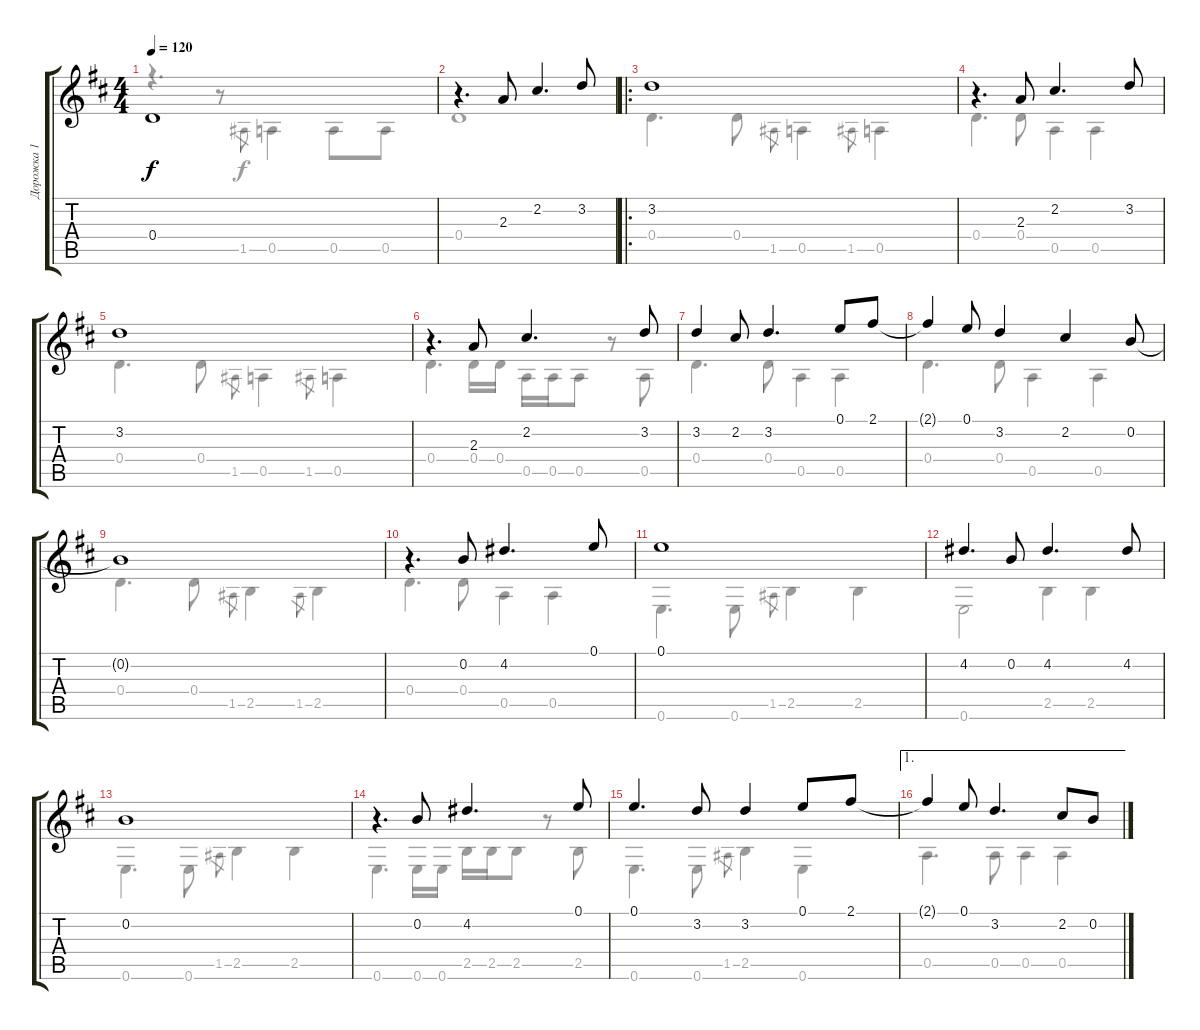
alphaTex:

\track ("Дорожка 1" "Дорожка 1") {instrument acousticguitarnylon}
\staff {score tabs}
\tuning (E4 B3 G3 D3 A2 E2) {hide}
\voice
\ts (4 4)
\tempo 120
\clef g2
\ks d
0.4.1{dy f} |
r.4{d} 2.3.8 2.2.4{d} 3.2.8 |
\ro
3.2.1 |
r.4{d} 2.3.8 2.2.4{d} 3.2.8 |
3.2.1 |
r.4{d} 2.3.8 2.2.4{d} 3.2.8 |
3.2.4 2.2.8 3.2.4{d} 0.1.8 2.1.8 |
2.1{t}.4 0.1.8 3.2.4 2.2.4 0.2.8 |
0.2{t}.1 |
r.4{d} 0.2.8 4.2.4{d} 0.1.8 |
0.1.1 |
4.2.4{d} 0.2.8 4.2.4{d} 4.2.8 |
0.2.1 |
r.4{d} 0.2.8 4.2.4{d} 0.1.8 |
0.1.4{d} 3.2.8 3.2.4 0.1.8 2.1.8 |
\ae 1
2.1{t}.4 0.1.8 3.2.4{d} 2.2.8 0.2.8
\voice
\clef g2
\ottava regular
\simile none
\ks d
r.4{d dy f} r.8 1.5.8{gr} 0.5.4 0.5.8 0.5.8 |
0.4.1 |
0.4.4{d} 0.4.8 1.5.8{gr} 0.5.4 1.5.8{gr} 0.5.4 |
0.4.4{d} 0.4.8 0.5.4 0.5.4 |
0.4.4{d} 0.4.8 1.5.8{gr} 0.5.4 1.5.8{gr} 0.5.4 |
0.4.4{d} 0.4.16 0.4.16 0.5.16 0.5.16 0.5.8 r.8 0.5.8 |
0.4.4{d} 0.4.8 0.5.4 0.5.4 |
0.4.4{d} 0.4.8 0.5.4 0.5.4 |
0.4.4{d} 0.4.8 1.5.8{gr} 2.5.4 1.5.8{gr} 2.5.4 |
0.4.4{d} 0.4.8 0.5.4 0.5.4 |
0.6.4{d} 0.6.8 1.5.8{gr} 2.5.4 2.5.4 |
0.6.2 2.5.4 2.5.4 |
0.6.4{d} 0.6.8 1.5.8{gr} 2.5.4 2.5.4 |
0.6.4{d} 0.6.16 0.6.16 2.5.16 2.5.16 2.5.8 r.8 2.5.8 |
0.6.4{d} 0.6.8 1.5.8{gr} 2.5.4 0.6.4 |
0.5.4{d} 0.5.8 0.5.4 0.5.4
